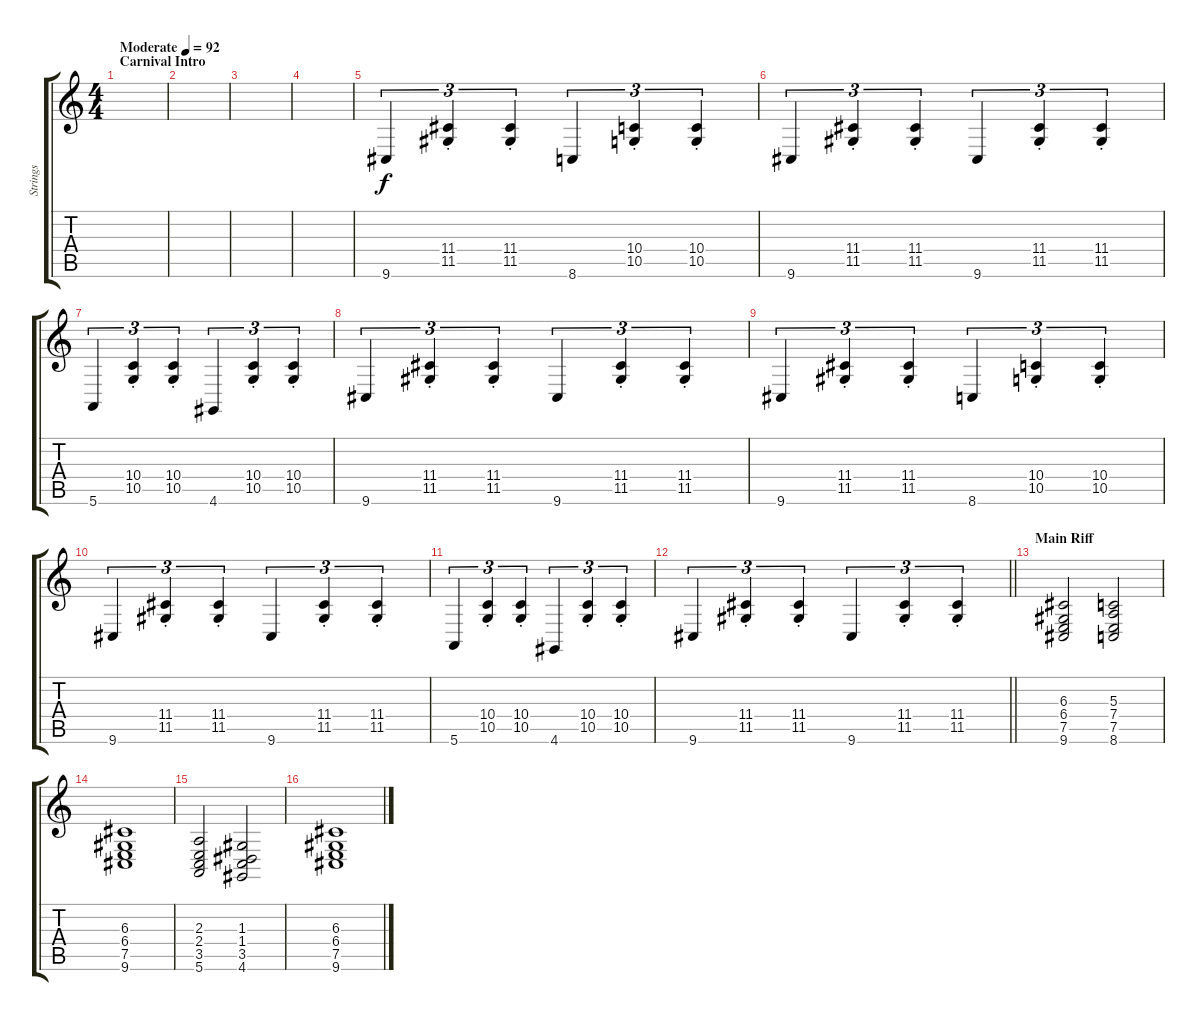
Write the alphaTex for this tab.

\track ("Strings" "Strings") {instrument stringensemble1}
\staff {score tabs}
\tuning (E4 B3 G3 D3 A2 E2) {hide}
\ts (4 4)
\section ("" "Carnival Intro")
\tempo (92 "Moderate")
\clef g2
\ks c
|
|
|
|
9.6.4{tu (3 2)} (11.4{st} 11.5{st}).4{tu (3 2)} (11.4{st} 11.5{st}).4{tu (3 2)} 8.6.4{tu (3 2)} (10.4{st} 10.5{st}).4{tu (3 2)} (10.4{st} 10.5{st}).4{tu (3 2)} |
9.6.4{tu (3 2)} (11.4{st} 11.5{st}).4{tu (3 2)} (11.4{st} 11.5{st}).4{tu (3 2)} 9.6.4{tu (3 2)} (11.4{st} 11.5{st}).4{tu (3 2)} (11.4{st} 11.5{st}).4{tu (3 2)} |
5.6.4{tu (3 2)} (10.4{st} 10.5{st}).4{tu (3 2)} (10.4{st} 10.5{st}).4{tu (3 2)} 4.6.4{tu (3 2)} (10.4{st} 10.5{st}).4{tu (3 2)} (10.4{st} 10.5{st}).4{tu (3 2)} |
9.6.4{tu (3 2)} (11.4{st} 11.5{st}).4{tu (3 2)} (11.4{st} 11.5{st}).4{tu (3 2)} 9.6.4{tu (3 2)} (11.4{st} 11.5{st}).4{tu (3 2)} (11.4{st} 11.5{st}).4{tu (3 2)} |
9.6.4{tu (3 2)} (11.4{st} 11.5{st}).4{tu (3 2)} (11.4{st} 11.5{st}).4{tu (3 2)} 8.6.4{tu (3 2)} (10.4{st} 10.5{st}).4{tu (3 2)} (10.4{st} 10.5{st}).4{tu (3 2)} |
9.6.4{tu (3 2)} (11.4{st} 11.5{st}).4{tu (3 2)} (11.4{st} 11.5{st}).4{tu (3 2)} 9.6.4{tu (3 2)} (11.4{st} 11.5{st}).4{tu (3 2)} (11.4{st} 11.5{st}).4{tu (3 2)} |
5.6.4{tu (3 2)} (10.4{st} 10.5{st}).4{tu (3 2)} (10.4{st} 10.5{st}).4{tu (3 2)} 4.6.4{tu (3 2)} (10.4{st} 10.5{st}).4{tu (3 2)} (10.4{st} 10.5{st}).4{tu (3 2)} |
\barLineRight lightlight
9.6.4{tu (3 2)} (11.4{st} 11.5{st}).4{tu (3 2)} (11.4{st} 11.5{st}).4{tu (3 2)} 9.6.4{tu (3 2)} (11.4{st} 11.5{st}).4{tu (3 2)} (11.4{st} 11.5{st}).4{tu (3 2)} |
\section ("" "Main Riff")
(6.3 6.4 7.5 9.6).2 (5.3 7.4 7.5 8.6).2 |
(6.3 6.4 7.5 9.6).1 |
(2.3 2.4 3.5 5.6).2 (1.3 1.4 3.5 4.6).2 |
(6.3 6.4 7.5 9.6).1
